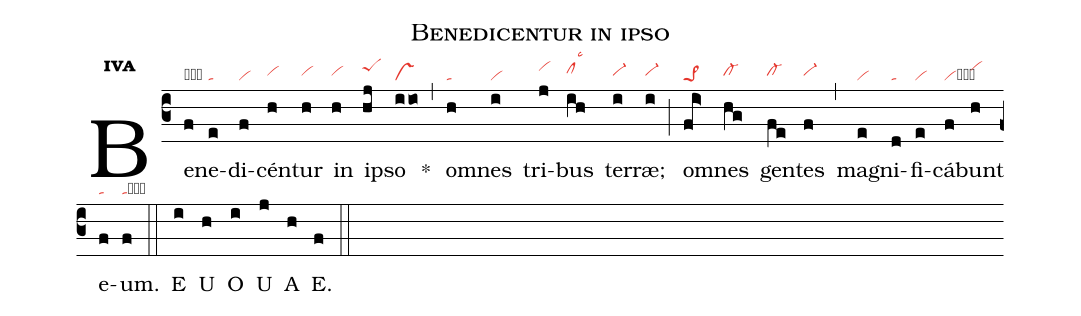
name:Benedicentur in ipso;
office-part:an;
mode:4a;
nabc-lines:1;
%%
initial-style: 1;
name: Benedicentur in ipso;
mode:4;
office-part: Responsorium;
annotation: Resp.;
annotation:iv a;
nabc-lines:1;
%%
(c3) Be(f|obvi)ne(e|ta)di(f|vi)cén(h|vihh)tur(h|vihh) in(h|vihh) ip(hj|peShj)so(iio|vs) <sp>*</sp>(,) om(h|ta)nes(i|vi) tri(j|vihj)bus(ih|clhilsc3) ter(i|vi-hh)ræ;(i|vi-hh) (;) om(fi>|pe>1)nes(hg|cl-hh) gen(fe|cl-hh)tes(f|vi-hh) (,) ma(e|vi)gni(d|ta)fi(e|vi)cá(f|vih)bunt(h|vihj) e(f|ta)um.(f|tacb) (::)
<eu>E(i) U(h) O(i) U(j) A(h) E.(f) </eu>(::)
